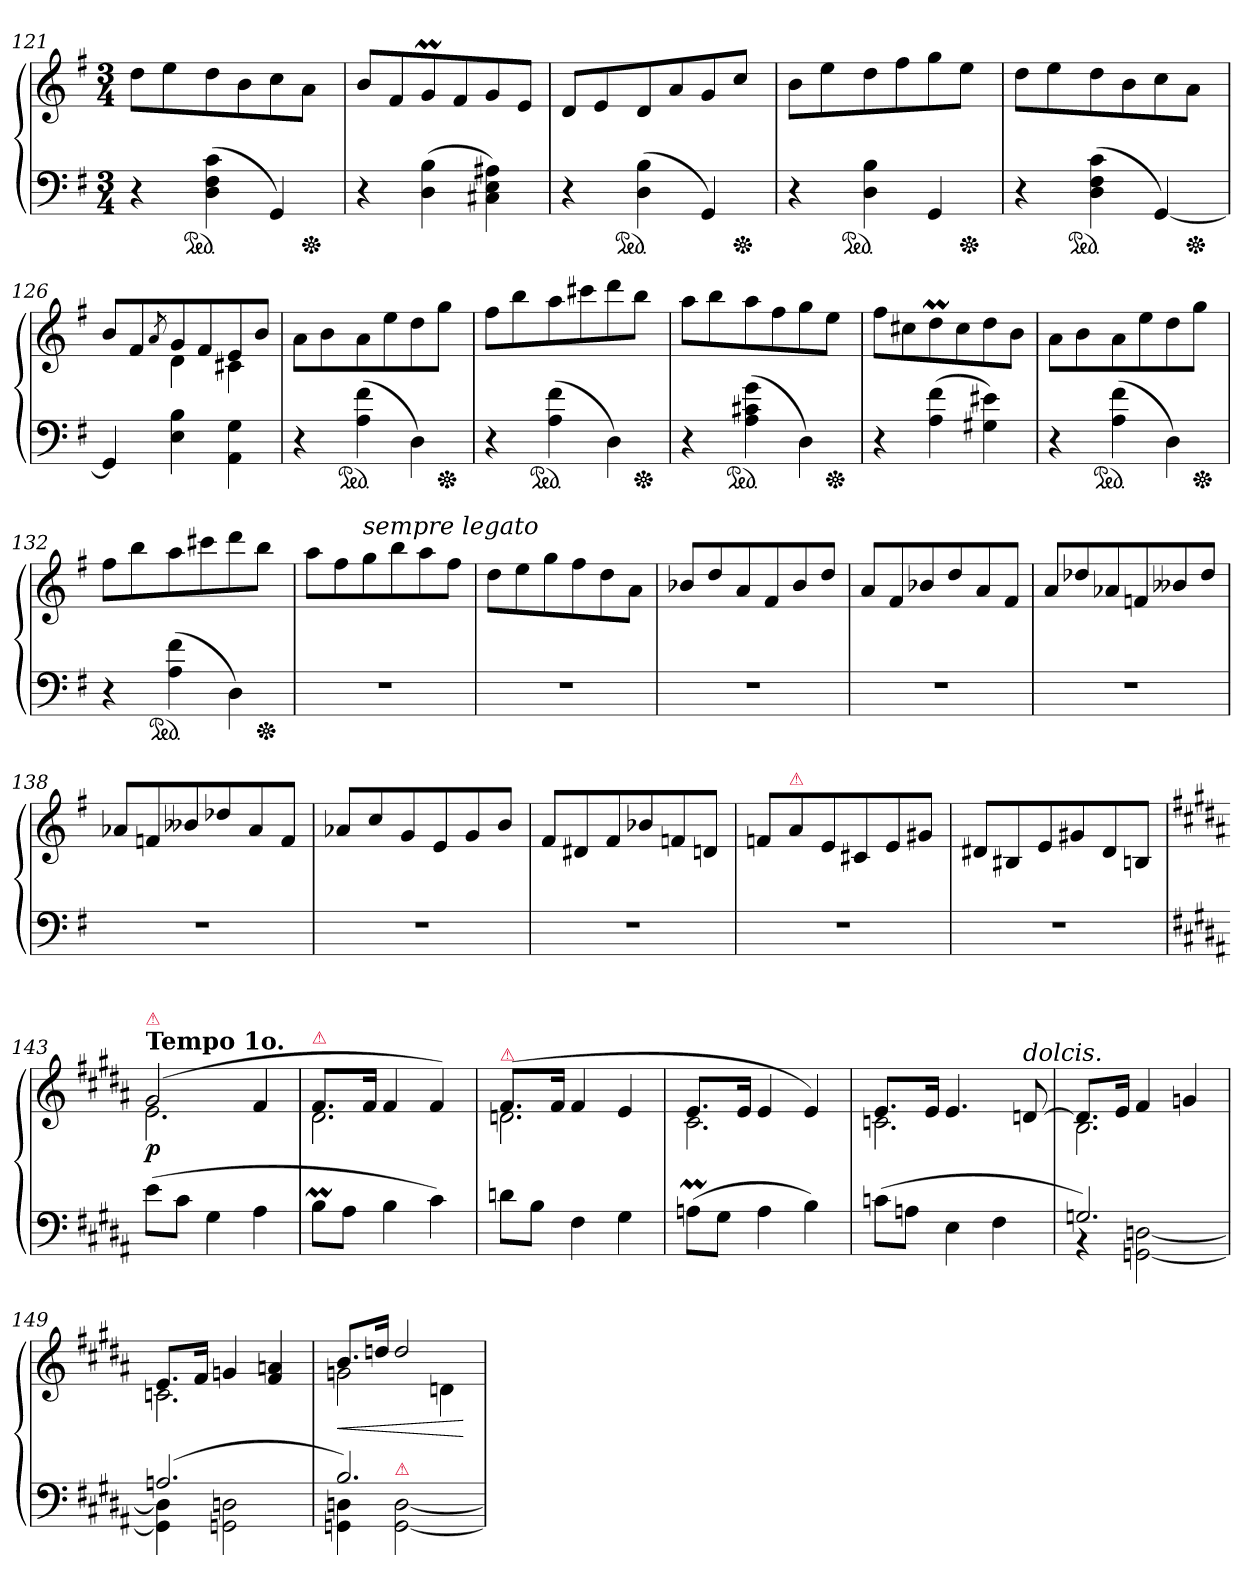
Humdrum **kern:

**kern	**kern	**dynam
*part1	*part1	*part1
*staff2	*staff1	*staff1/2
*clefF4	*clefG2	*
*k[f#]	*k[f#]	*
*M3/4	*M3/4	*
=121	=121	=121
*	*^	*
4r	8ddL	8.ryy	.
.	8ee	.	.
*ped	*	*	*
.	.	2ryy	.
(4D 4F# 4c	8dd	.	.
.	8b	.	.
4GG/)	8cc	.	.
*Xped	*	*	*
.	8aJ	.	.
.	.	16ryy	.
*	*v	*v	*
=122	=122	=122
4r	8bL	.
.	8f#	.
(4D\ 4B\	8gM	.
.	8f#	.
4C#X\ 4E\ 4A#X\)	8g	.
.	8eJ	.
=123	=123	=123
*	*^	*
4r	8dL	8.ryy	.
.	8e	.	.
*ped	*	*	*
.	.	2ryy	.
(4D 4B	8d	.	.
.	8a	.	.
4GG)	8g	.	.
*Xped	*	*	*
.	8ccJ	.	.
.	.	16ryy	.
=124	=124	=124	=124
4r	8bL	8.ryy	.
.	8ee	.	.
*ped	*	*	*
.	.	2ryy	.
4D 4B	8dd	.	.
.	8ff#	.	.
4GG	8gg	.	.
*Xped	*	*	*
.	8eeJ	.	.
.	.	16ryy	.
=125	=125	=125	=125
4r	8ddL	8.ryy	.
.	8ee	.	.
*ped	*	*	*
.	.	2ryy	.
(>4D 4F# 4c	8dd	.	.
.	8b	.	.
[4GG)	8cc	.	.
*Xped	*	*	*
.	8aJ	.	.
.	.	16ryy	.
=126	=126	=126	=126
4GG]	8bL	4ryy	.
.	8f#	.	.
.	8qa/	.	.
4E 4B	8g	4d	.
.	8f#	.	.
4AA 4G	8e	4c#X	.
.	8bJ	.	.
=127	=127	=127	=127
4r	8aL	8.ryy	.
.	8b	.	.
*ped	*	*	*
.	.	2ryy	.
(4A 4f#	8a	.	.
.	8ee	.	.
4D)	8dd	.	.
*Xped	*	*	*
.	8ggJ	.	.
.	.	16ryy	.
=128	=128	=128	=128
4r	8ff#L	8.ryy	.
.	8bb	.	.
*ped	*	*	*
.	.	2ryy	.
(4A 4f#	8aa	.	.
.	8ccc#X	.	.
4D)	8ddd	.	.
*Xped	*	*	*
.	8bbJ	.	.
.	.	16ryy	.
=129	=129	=129	=129
4r	8aaL	8.ryy	.
.	8bb	.	.
*ped	*	*	*
.	.	2ryy	.
(4A 4c#X 4g	8aa	.	.
.	8ff#	.	.
4D)	8gg	.	.
*Xped	*	*	*
.	8eeJ	.	.
.	.	16ryy	.
*	*v	*v	*
=130	=130	=130
4r	8ff#L	.
.	8cc#X	.
(4A 4f#	8ddM	.
.	8cc#	.
4G#X 4e#X)	8dd	.
.	8bJ	.
=131	=131	=131
*	*^	*
4r	8aL	8.ryy	.
.	8b	.	.
*ped	*	*	*
.	.	2ryy	.
(4A 4f#	8a	.	.
.	8ee	.	.
4D)	8dd	.	.
*Xped	*	*	*
.	8ggJ	.	.
.	.	16ryy	.
=132	=132	=132	=132
4r	8ff#L	8.ryy	.
.	8bb	.	.
*ped	*	*	*
.	.	2ryy	.
(4A 4f#	8aa	.	.
.	8ccc#X	.	.
4D)	8ddd	.	.
*Xped	*	*	*
.	8bbJ	.	.
.	.	16ryy	.
*	*v	*v	*
=133	=133	=133
2.r	8aaL	.
.	8ff#	.
!	!LO:TX:a:i:t=sempre legato	!
.	8gg	.
.	8bb	.
.	8aa	.
.	8ff#J	.
=134	=134	=134
2.r	8ddL	.
.	8ee	.
.	8gg	.
.	8ff#	.
.	8dd	.
.	8aJ	.
=135	=135	=135
2.r	8b-X/L	.
.	8dd	.
.	8a	.
.	8f#	.
.	8b-	.
.	8ddJ	.
=136	=136	=136
2.r	8a/L	.
.	8f#	.
.	8b-X	.
.	8dd	.
.	8a	.
.	8f#J	.
=137	=137	=137
2.r	8a/L	.
.	8dd-X/	.
.	8a-X	.
.	8fn	.
.	8b--X	.
.	8dd-J	.
=138	=138	=138
2.r	8a-XL	.
.	8fn	.
.	8b--X	.
.	8dd-X	.
.	8a-	.
.	8fJ	.
=139	=139	=139
2.r	8a-XL	.
.	8cc	.
.	8g	.
.	8e	.
.	8g	.
.	8bJ	.
=140	=140	=140
2.r	8f#L	.
.	8d#X	.
.	8f#	.
.	8b-X	.
.	8fn	.
.	8dnJ	.
=141	=141	=141
2.r	8fnL	.
!	!LO:TX:a:i:color=crimson:t=⚠	!
.	8a	.
.	8e	.
.	8c#X	.
.	8e	.
.	8g#XJ	.
=142	=142	=142
2.r	8d#XL	.
.	8B#X	.
.	8e	.
.	8g#X	.
.	8d#	.
.	8BnJ	.
=143	=143	=143
*k[f#c#g#d#a#]	*k[f#c#g#d#a#]	*
*	*^	*
!	!LO:TX:a:B:t=Tempo 1o.	!	!
!	!LO:TX:a:color=crimson:t=⚠	!	!
(>8eL	(>2g#	2.e	p
8c#J	.	.	.
4G#	.	.	.
4A#	4f#	.	.
=144	=144	=144	=144
!	!LO:TX:a:color=crimson:t=⚠	!	!
8BML	8.f#L	2.d#	.
8A#J	.	.	.
.	16f#Jk	.	.
4B	4f#	.	.
4c#)	4f#)	.	.
=145	=145	=145	=145
!	!LO:TX:a:color=crimson:t=⚠	!	!
8dnL	(>8.f#L	2.dn	.
8BJ	.	.	.
.	16f#Jk	.	.
4F#	4f#	.	.
4G#	4e	.	.
=146	=146	=146	=146
(>8AnML	8.eL	2.c#	.
8G#J	.	.	.
.	16eJk	.	.
4A	4e	.	.
4B)	4e)	.	.
=147	=147	=147	=147
(>8cnL	8.eL	2.cn	.
8AnJ	.	.	.
.	16eJk	.	.
4E	4.e	.	.
4F#	.	.	.
!	!LO:TX:a:i:t=dolcis.	!	!
.	[8dn	.	.
=148	=148	=148	=148
*^	*	*	*
2.Gn)	4r	8.dnL]	2.B	.
.	.	16eJk	.	.
.	[2GGn [2Dn	4f#	.	.
.	.	4gn	.	.
=149	=149	=149	=149	=149
(>2.An	4GGn] 4Dn]	8.eL	2.cn	.
.	.	16f#Jk	.	.
.	2GG 2D	4gn	.	.
.	.	4f# 4an	.	.
=150	=150	=150	=150	=150
2.B)	4GGn 4Dn	8.bL	2gn	<
.	.	16ddnJk	.	.
!	!LO:TX:a:color=crimson:t=⚠	!	!	!
.	[<2GG [<2D	2dd	.	.
.	.	.	4dn	.
*v	*v	*	*	*
*	*v	*v	*
.	.	[
=	=	=
*-	*-	*-
